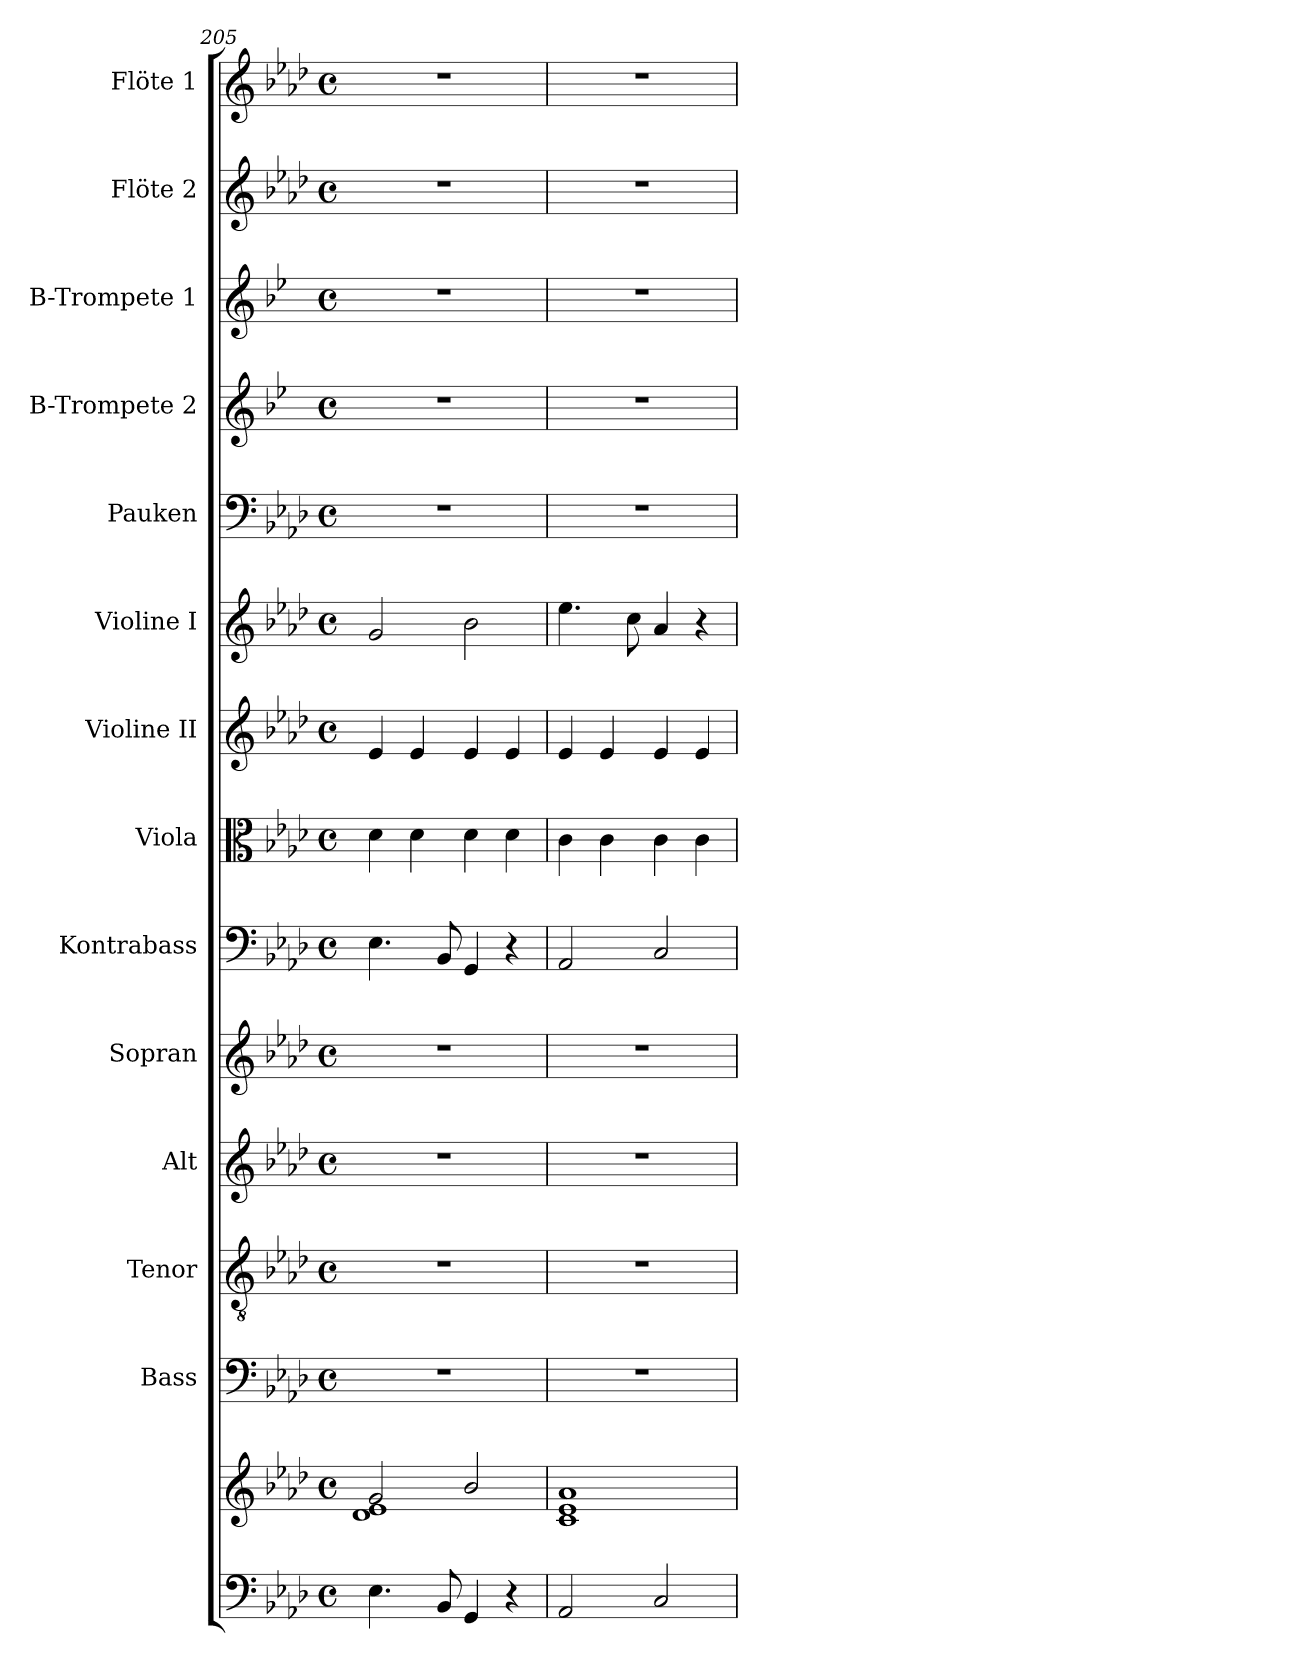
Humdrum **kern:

**kern	**kern	**kern	**kern	**kern	**kern	**kern	**kern	**kern	**kern	**kern	**kern	**kern	**kern	**kern
*part14	*part14	*part13	*part12	*part11	*part10	*part9	*part8	*part7	*part6	*part5	*part4	*part3	*part2	*part1
*staff15	*staff14	*staff13	*staff12	*staff11	*staff10	*staff9	*staff8	*staff7	*staff6	*staff5	*staff4	*staff3	*staff2	*staff1
*	*	*I"Bass	*I"Tenor	*I"Alt	*I"Sopran	*I"Kontrabass	*I"Viola	*I"Violine II	*I"Violine I	*I"Pauken	*I"B-Trompete 2	*I"B-Trompete 1	*I"Flöte 2	*I"Flöte 1
*	*	*I'B.	*I'T.	*I'A.	*I'S.	*I'Kb.	*I'Vla.	*I'Vl. II	*I'Vl. I	*I'Pk.	*I'B Trp. 2	*I'B Trp. 1	*I'Fl. 2	*I'Fl. 1
*clefF4	*clefG2	*clefF4	*clefGv2	*clefG2	*clefG2	*clefF4	*clefC3	*clefG2	*clefG2	*clefF4	*clefG2	*clefG2	*clefG2	*clefG2
*	*	*	*	*	*	*ITrd7c12	*	*	*	*	*ITrd1c2	*ITrd1c2	*	*
*k[b-e-a-d-]	*k[b-e-a-d-]	*k[b-e-a-d-]	*k[b-e-a-d-]	*k[b-e-a-d-]	*k[b-e-a-d-]	*k[b-e-a-d-]	*k[b-e-a-d-]	*k[b-e-a-d-]	*k[b-e-a-d-]	*k[b-e-a-d-]	*k[b-e-a-d-]	*k[b-e-a-d-]	*k[b-e-a-d-]	*k[b-e-a-d-]
*A-:	*A-:	*A-:	*A-:	*A-:	*A-:	*A-:	*A-:	*A-:	*A-:	*A-:	*A-:	*A-:	*A-:	*A-:
*M4/4	*M4/4	*M4/4	*M4/4	*M4/4	*M4/4	*M4/4	*M4/4	*M4/4	*M4/4	*M4/4	*M4/4	*M4/4	*M4/4	*M4/4
*met(c)	*met(c)	*met(c)	*met(c)	*met(c)	*met(c)	*met(c)	*met(c)	*met(c)	*met(c)	*met(c)	*met(c)	*met(c)	*met(c)	*met(c)
=205	=205	=205	=205	=205	=205	=205	=205	=205	=205	=205	=205	=205	=205	=205
*	*^	*	*	*	*	*	*	*	*	*	*	*	*	*
4.E-\	2g/	1d- 1e-	1r	1r	1r	1r	4.EE-\	4d-\	4e-/	2g/	1r	1r	1r	1r	1r
.	.	.	.	.	.	.	.	4d-\	4e-/	.	.	.	.	.	.
8BB-/	.	.	.	.	.	.	8BBB-/	.	.	.	.	.	.	.	.
4GG/	2b-/	.	.	.	.	.	4GGG/	4d-\	4e-/	2b-\	.	.	.	.	.
4r	.	.	.	.	.	.	4r	4d-\	4e-/	.	.	.	.	.	.
*	*v	*v	*	*	*	*	*	*	*	*	*	*	*	*	*
=206	=206	=206	=206	=206	=206	=206	=206	=206	=206	=206	=206	=206	=206	=206
2AA-/	1c 1e- 1a-	1r	1r	1r	1r	2AAA-/	4c\	4e-/	4.ee-\	1r	1r	1r	1r	1r
.	.	.	.	.	.	.	4c\	4e-/	.	.	.	.	.	.
.	.	.	.	.	.	.	.	.	8cc\	.	.	.	.	.
2C/	.	.	.	.	.	2CC/	4c\	4e-/	4a-/	.	.	.	.	.
.	.	.	.	.	.	.	4c\	4e-/	4r	.	.	.	.	.
=	=	=	=	=	=	=	=	=	=	=	=	=	=	=
*-	*-	*-	*-	*-	*-	*-	*-	*-	*-	*-	*-	*-	*-	*-
